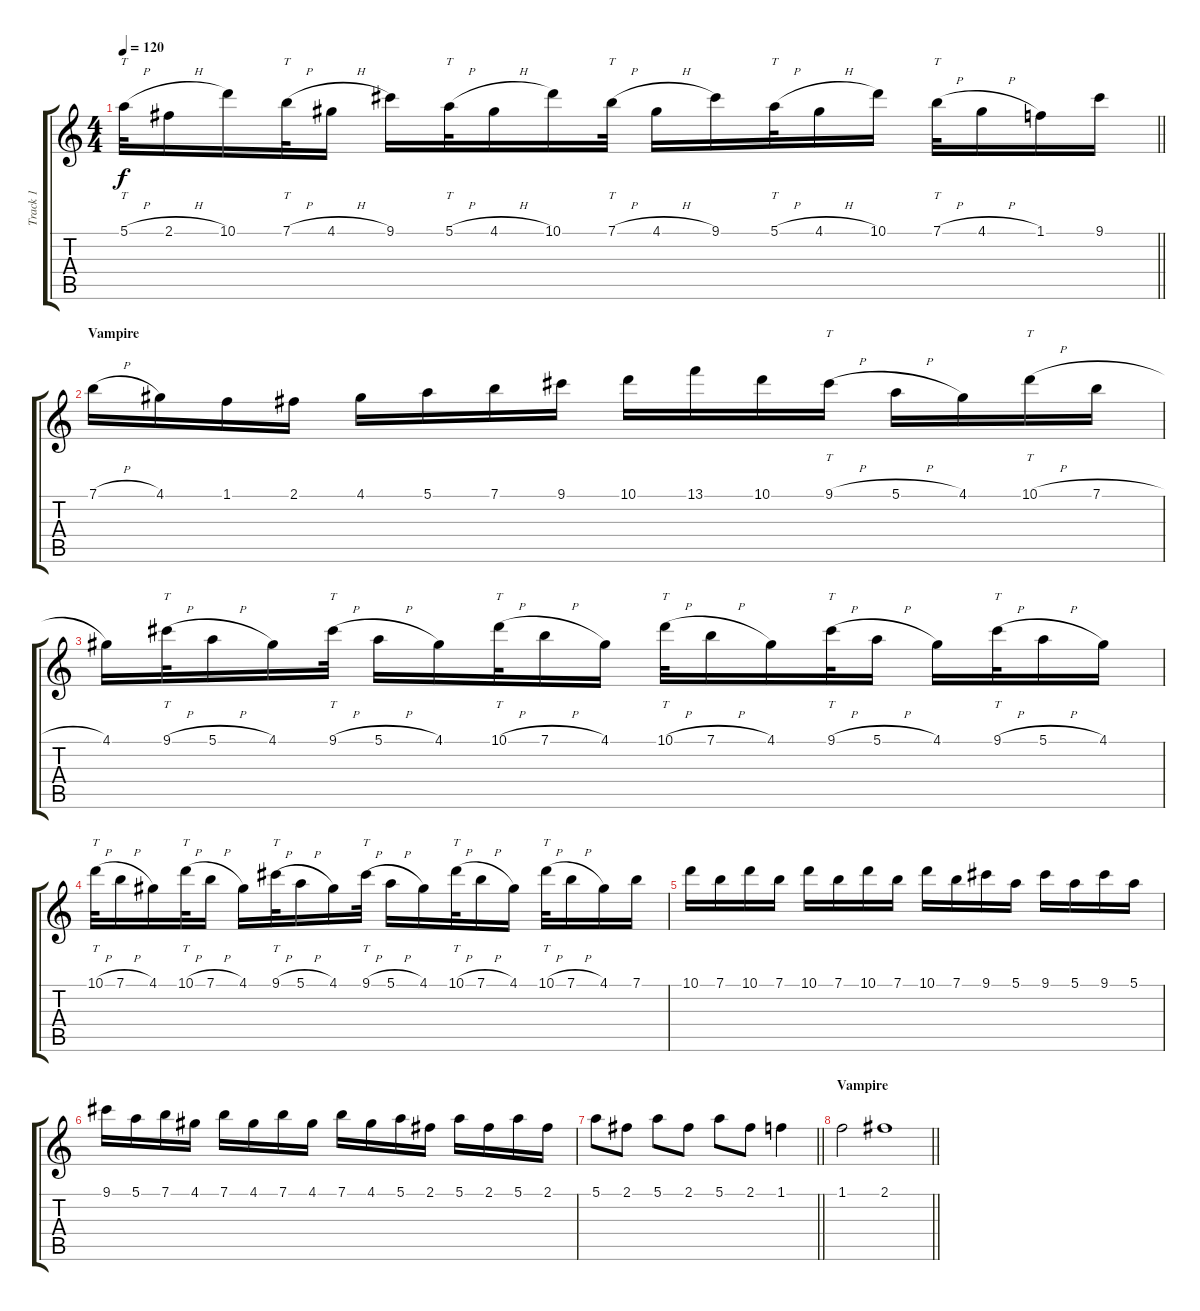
\track ("Track 1" "Track 1") {instrument distortionguitar}
\staff {score tabs}
\tuning (E4 B3 G3 D3 A2 E2) {hide}
\ts (4 4)
\tempo 120
\clef g2
\barLineRight lightlight
\ks c
5.1{h}.32{tt dy f} 2.1{h}.16 10.1.16 7.1{h}.32{tt} 4.1{h}.16 9.1.16 5.1{h}.32{tt} 4.1{h}.16 10.1.16 7.1{h}.32{tt} 4.1{h}.16 9.1.16 5.1{h}.32{tt} 4.1{h}.16 10.1.16 7.1{h}.32{tt} 4.1{h}.16 1.1.16 9.1.16 |
\section ("" "Vampire")
7.1{h}.16 4.1.16 1.1.16 2.1.16 4.1.16 5.1.16 7.1.16 9.1.16 10.1.16 13.1.16 10.1.16 9.1{h}.16{tt} 5.1{h}.16 4.1.16 10.1{h}.16{tt} 7.1{h}.16 |
4.1.16 9.1{h}.32{tt} 5.1{h}.16 4.1.16 9.1{h}.32{tt} 5.1{h}.16 4.1.16 10.1{h}.32{tt} 7.1{h}.16 4.1.16 10.1{h}.32{tt} 7.1{h}.16 4.1.16 9.1{h}.32{tt} 5.1{h}.16 4.1.16 9.1{h}.32{tt} 5.1{h}.16 4.1.16 |
10.1{h}.32{tt} 7.1{h}.16 4.1.16 10.1{h}.32{tt} 7.1{h}.16 4.1.16 9.1{h}.32{tt} 5.1{h}.16 4.1.16 9.1{h}.32{tt} 5.1{h}.16 4.1.16 10.1{h}.32{tt} 7.1{h}.16 4.1.16 10.1{h}.32{tt} 7.1{h}.16 4.1.16 7.1.16 |
10.1.16 7.1.16 10.1.16 7.1.16 10.1.16 7.1.16 10.1.16 7.1.16 10.1.16 7.1.16 9.1.16 5.1.16 9.1.16 5.1.16 9.1.16 5.1.16 |
9.1.16 5.1.16 7.1.16 4.1.16 7.1.16 4.1.16 7.1.16 4.1.16 7.1.16 4.1.16 5.1.16 2.1.16 5.1.16 2.1.16 5.1.16 2.1.16 |
\barLineRight lightlight
5.1.8 2.1.8 5.1.8 2.1.8 5.1.8 2.1.8 1.1.4 |
\section ("" "Vampire")
\barLineRight lightlight
1.1.2 2.1.1
